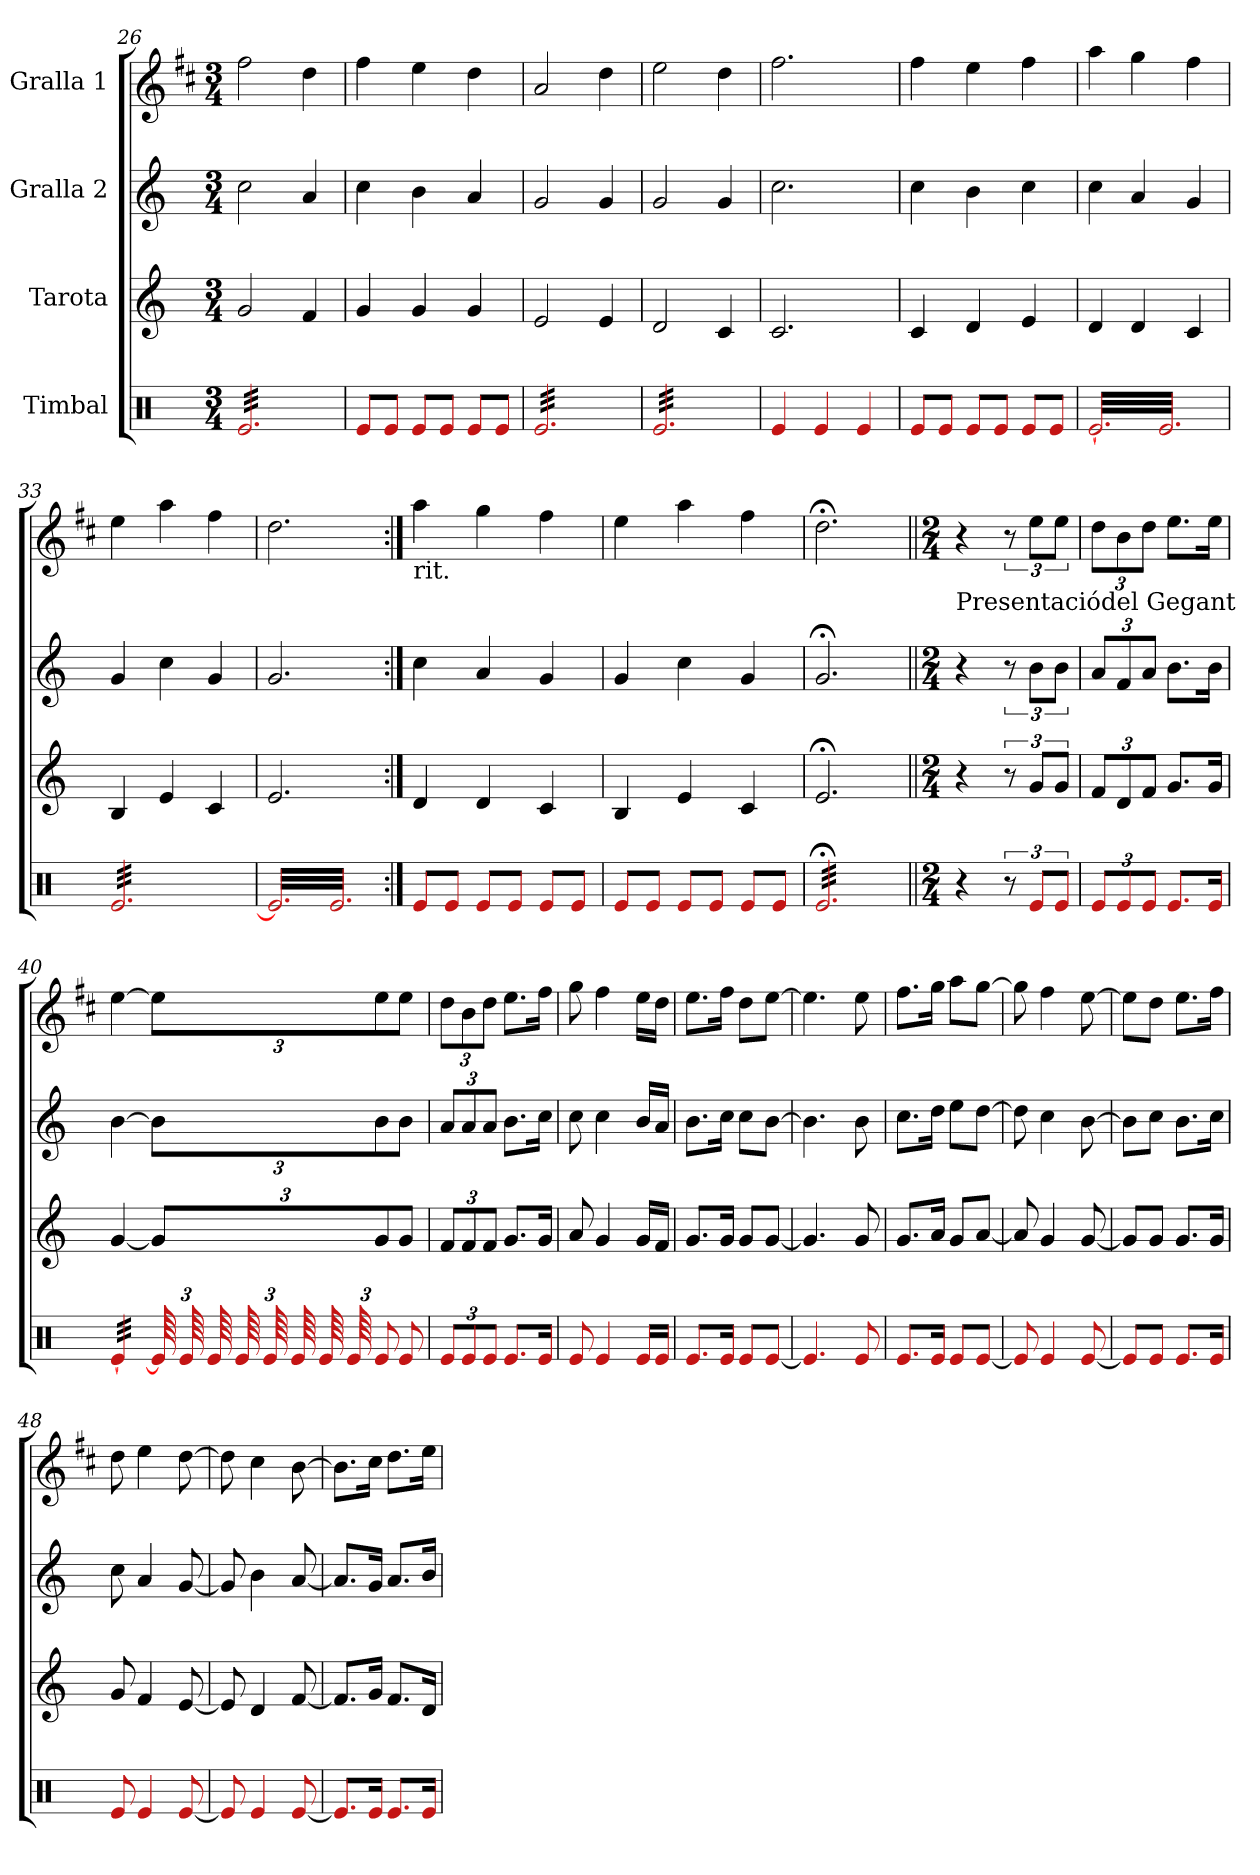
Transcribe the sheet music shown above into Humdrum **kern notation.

**kern	**kern	**kern	**kern
*part4	*part3	*part2	*part1
*staff4	*staff3	*staff2	*staff1
*I"Timbal	*I"Tarota	*I"Gralla 2	*I"Gralla 1
*clefX	*clefG2	*clefG2	*clefG2
*	*	*	*ITrd1c2
*k[]	*k[]	*k[]	*k[]
*	*C:	*C:	*C:
*M3/4	*M3/4	*M3/4	*M3/4
=26	=26	=26	=26
*tremolo	*	*	*
32e/LLL	2g/	2cc\	2ee\
32e/	.	.	.
32e/	.	.	.
32e/	.	.	.
32e/	.	.	.
32e/	.	.	.
32e/	.	.	.
32e/	.	.	.
32e/	.	.	.
32e/	.	.	.
32e/	.	.	.
32e/	.	.	.
32e/	.	.	.
32e/	.	.	.
32e/	.	.	.
32e/	.	.	.
32e/	4f/	4a/	4cc\
32e/	.	.	.
32e/	.	.	.
32e/	.	.	.
32e/	.	.	.
32e/	.	.	.
32e/	.	.	.
32e/JJJ	.	.	.
*Xtremolo	*	*	*
=27	=27	=27	=27
8e/L	4g/	4cc\	4ee\
8e/J	.	.	.
8e/L	4g/	4b\	4dd\
8e/J	.	.	.
8e/L	4g/	4a/	4cc\
8e/J	.	.	.
=28	=28	=28	=28
*tremolo	*	*	*
32e/LLL	2e/	2g/	2g/
32e/	.	.	.
32e/	.	.	.
32e/	.	.	.
32e/	.	.	.
32e/	.	.	.
32e/	.	.	.
32e/	.	.	.
32e/	.	.	.
32e/	.	.	.
32e/	.	.	.
32e/	.	.	.
32e/	.	.	.
32e/	.	.	.
32e/	.	.	.
32e/	.	.	.
32e/	4e/	4g/	4cc\
32e/	.	.	.
32e/	.	.	.
32e/	.	.	.
32e/	.	.	.
32e/	.	.	.
32e/	.	.	.
32e/JJJ	.	.	.
=29	=29	=29	=29
32e/LLL	2d/	2g/	2dd\
32e/	.	.	.
32e/	.	.	.
32e/	.	.	.
32e/	.	.	.
32e/	.	.	.
32e/	.	.	.
32e/	.	.	.
32e/	.	.	.
32e/	.	.	.
32e/	.	.	.
32e/	.	.	.
32e/	.	.	.
32e/	.	.	.
32e/	.	.	.
32e/	.	.	.
32e/	4c/	4g/	4cc\
32e/	.	.	.
32e/	.	.	.
32e/	.	.	.
32e/	.	.	.
32e/	.	.	.
32e/	.	.	.
32e/JJJ	.	.	.
*Xtremolo	*	*	*
=30	=30	=30	=30
4e/	2.c/	2.cc\	2.ee\
4e/	.	.	.
4e/	.	.	.
!!LO:LB:g=z
=31	=31	=31	=31
8e/L	4c/	4cc\	4ee\
8e/J	.	.	.
8e/L	4d/	4b\	4dd\
8e/J	.	.	.
8e/L	4e/	4cc\	4ee\
8e/J	.	.	.
=32	=32	=32	=32
*tremolo	*	*	*
[32e/LLL	4d/	4cc\	4gg\
32e/	.	.	.
32e/	.	.	.
32e/	.	.	.
32e/	.	.	.
32e/	.	.	.
32e/	.	.	.
32e/	.	.	.
32e/	4d/	4a/	4ff\
32e/	.	.	.
32e/	.	.	.
32e/	.	.	.
32e/	.	.	.
32e/	.	.	.
32e/	.	.	.
32e/	.	.	.
32e/	4c/	4g/	4ee\
32e/	.	.	.
32e/	.	.	.
32e/	.	.	.
32e/	.	.	.
32e/	.	.	.
32e/	.	.	.
32e/JJJ	.	.	.
=33	=33	=33	=33
32e/LLL	4B/	4g/	4dd\
32e/	.	.	.
32e/	.	.	.
32e/	.	.	.
32e/	.	.	.
32e/	.	.	.
32e/	.	.	.
32e/	.	.	.
32e/	4e/	4cc\	4gg\
32e/	.	.	.
32e/	.	.	.
32e/	.	.	.
32e/	.	.	.
32e/	.	.	.
32e/	.	.	.
32e/	.	.	.
32e/	4c/	4g/	4ee\
32e/	.	.	.
32e/	.	.	.
32e/	.	.	.
32e/	.	.	.
32e/	.	.	.
32e/	.	.	.
32e/JJJ	.	.	.
=34	=34	=34	=34
32e/]LLL	2.e/	2.g/	2.cc\
32e/	.	.	.
32e/	.	.	.
32e/	.	.	.
32e/	.	.	.
32e/	.	.	.
32e/	.	.	.
32e/	.	.	.
32e/	.	.	.
32e/	.	.	.
32e/	.	.	.
32e/	.	.	.
32e/	.	.	.
32e/	.	.	.
32e/	.	.	.
32e/	.	.	.
32e/	.	.	.
32e/	.	.	.
32e/	.	.	.
32e/	.	.	.
32e/	.	.	.
32e/	.	.	.
32e/	.	.	.
32e/JJJ	.	.	.
*Xtremolo	*	*	*
=35:|!	=35:|!	=35:|!	=35:|!
!	!	!	!LO:TX:b:t=rit.
8e/L	4d/	4cc\	4gg\
8e/J	.	.	.
8e/L	4d/	4a/	4ff\
8e/J	.	.	.
8e/L	4c/	4g/	4ee\
8e/J	.	.	.
=36	=36	=36	=36
8e/L	4B/	4g/	4dd\
8e/J	.	.	.
8e/L	4e/	4cc\	4gg\
8e/J	.	.	.
8e/L	4c/	4g/	4ee\
8e/J	.	.	.
=37	=37	=37	=37
*tremolo	*	*	*
32e;</LLL	2.e;</	2.g;</	2.cc;<\
32e;</	.	.	.
32e;</	.	.	.
32e;</	.	.	.
32e;</	.	.	.
32e;</	.	.	.
32e;</	.	.	.
32e;</	.	.	.
32e;</	.	.	.
32e;</	.	.	.
32e;</	.	.	.
32e;</	.	.	.
32e;</	.	.	.
32e;</	.	.	.
32e;</	.	.	.
32e;</	.	.	.
32e;</	.	.	.
32e;</	.	.	.
32e;</	.	.	.
32e;</	.	.	.
32e;</	.	.	.
32e;</	.	.	.
32e;</	.	.	.
32e;</JJJ	.	.	.
*Xtremolo	*	*	*
!!LO:PB:g=z
=38||	=38||	=38||	=38||
*M2/4	*M2/4	*M2/4	*M2/4
!	!	!	!LO:TX:b:t=Presentaciódel Gegant
4r	4r	4r	4r
12r	12r	12r	12r
12e/L	12g/L	12b\L	12dd\L
12e/J	12g/J	12b\J	12dd\J
*	*	*	*MM150
=39	=39	=39	=39
*Xbrackettup	*Xbrackettup	*Xbrackettup	*Xbrackettup
12e/L	12f/L	12a/L	12cc\L
12e/	12d/	12f/	12a\
12e/J	12f/J	12a/J	12cc\J
8.e/L	8.g/L	8.b\L	8.dd\L
16e/Jk	16g/Jk	16b\Jk	16dd\Jk
=40	=40	=40	=40
*tremolo	*	*	*
[32e/LLL	[4g/	[4b\	[4dd\
32e/	.	.	.
32e/	.	.	.
32e/	.	.	.
32e/	.	.	.
32e/	.	.	.
32e/	.	.	.
32e/JJJ	.	.	.
96e/]LLLL	12g/L]	12b\L]	12dd\L]
96e/	.	.	.
96e/	.	.	.
96e/	.	.	.
96e/	.	.	.
96e/	.	.	.
96e/	.	.	.
96e/	.	.	.
*Xtremolo	*	*	*
12e/	12g/	12b\	12dd\
12e/J	12g/J	12b\J	12dd\J
=41	=41	=41	=41
12e/L	12f/L	12a/L	12cc\L
12e/	12f/	12a/	12a\
12e/J	12f/J	12a/J	12cc\J
8.e/L	8.g/L	8.b\L	8.dd\L
16e/Jk	16g/Jk	16cc\Jk	16ee\Jk
=42	=42	=42	=42
8e/	8a/	8cc\	8ff\
4e/	4g/	4cc\	4ee\
16e/LL	16g/LL	16b/LL	16dd\LL
16e/JJ	16f/JJ	16a/JJ	16cc\JJ
=43	=43	=43	=43
8.e/L	8.g/L	8.b\L	8.dd\L
16e/Jk	16g/Jk	16cc\Jk	16ee\Jk
8e/L	8g/L	8cc\L	8cc\L
[8e/J	[8g/J	[8b\J	[8dd\J
=44	=44	=44	=44
4.e/]	4.g/]	4.b\]	4.dd\]
8e/	8g/	8b\	8dd\
!!LO:LB:g=z
=45	=45	=45	=45
8.e/L	8.g/L	8.cc\L	8.ee\L
16e/Jk	16a/Jk	16dd\Jk	16ff\Jk
8e/L	8g/L	8ee\L	8gg\L
[8e/J	[8a/J	[8dd\J	[8ff\J
=46	=46	=46	=46
8e/]	8a/]	8dd\]	8ff\]
4e/	4g/	4cc\	4ee\
[8e/	[8g/	[8b\	[8dd\
=47	=47	=47	=47
8e/L]	8g/L]	8b\L]	8dd\L]
8e/J	8g/J	8cc\J	8cc\J
8.e/L	8.g/L	8.b\L	8.dd\L
16e/Jk	16g/Jk	16cc\Jk	16ee\Jk
=48	=48	=48	=48
8e/	8g/	8cc\	8cc\
4e/	4f/	4a/	4dd\
[8e/	[8e/	[8g/	[8cc\
=49	=49	=49	=49
8e/]	8e/]	8g/]	8cc\]
4e/	4d/	4b\	4b\
[8e/	[8f/	[8a/	[8a\
=50	=50	=50	=50
8.e/L]	8.f/L]	8.a/L]	8.a\L]
16e/Jk	16g/Jk	16g/Jk	16b\Jk
8.e/L	8.f/L	8.a/L	8.cc\L
16e/Jk	16d/Jk	16b/Jk	16dd\Jk
=	=	=	=
*-	*-	*-	*-
